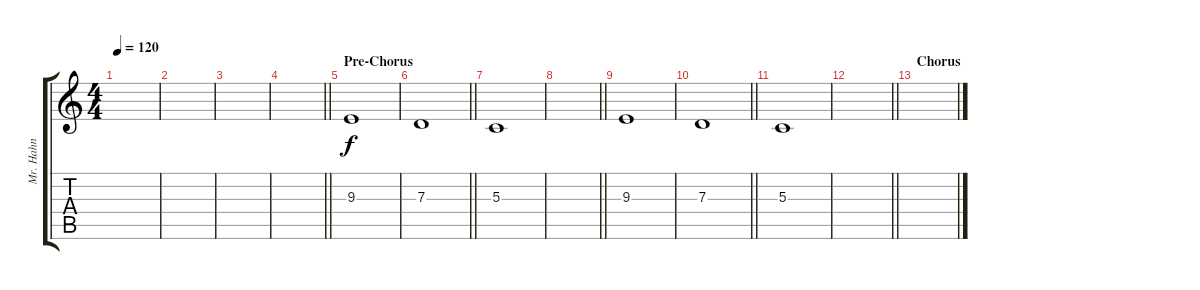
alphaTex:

\track ("Mr. Hahn" "Mr. Hahn") {instrument lead1square}
\staff {score tabs}
\tuning (E4 B3 G3 D3 A2 E2) {hide}
\ts (4 4)
\tempo 120
\clef g2
\ks c
|
|
|
\barLineRight lightlight
|
\section ("" "Pre-Chorus")
9.3.1{volume 8 instrument choiraahs} |
\barLineRight lightlight
7.3.1 |
5.3.1 |
\barLineRight lightlight
|
9.3.1 |
\barLineRight lightlight
7.3.1 |
5.3.1 |
\barLineRight lightlight
|
\section ("" "Chorus")
